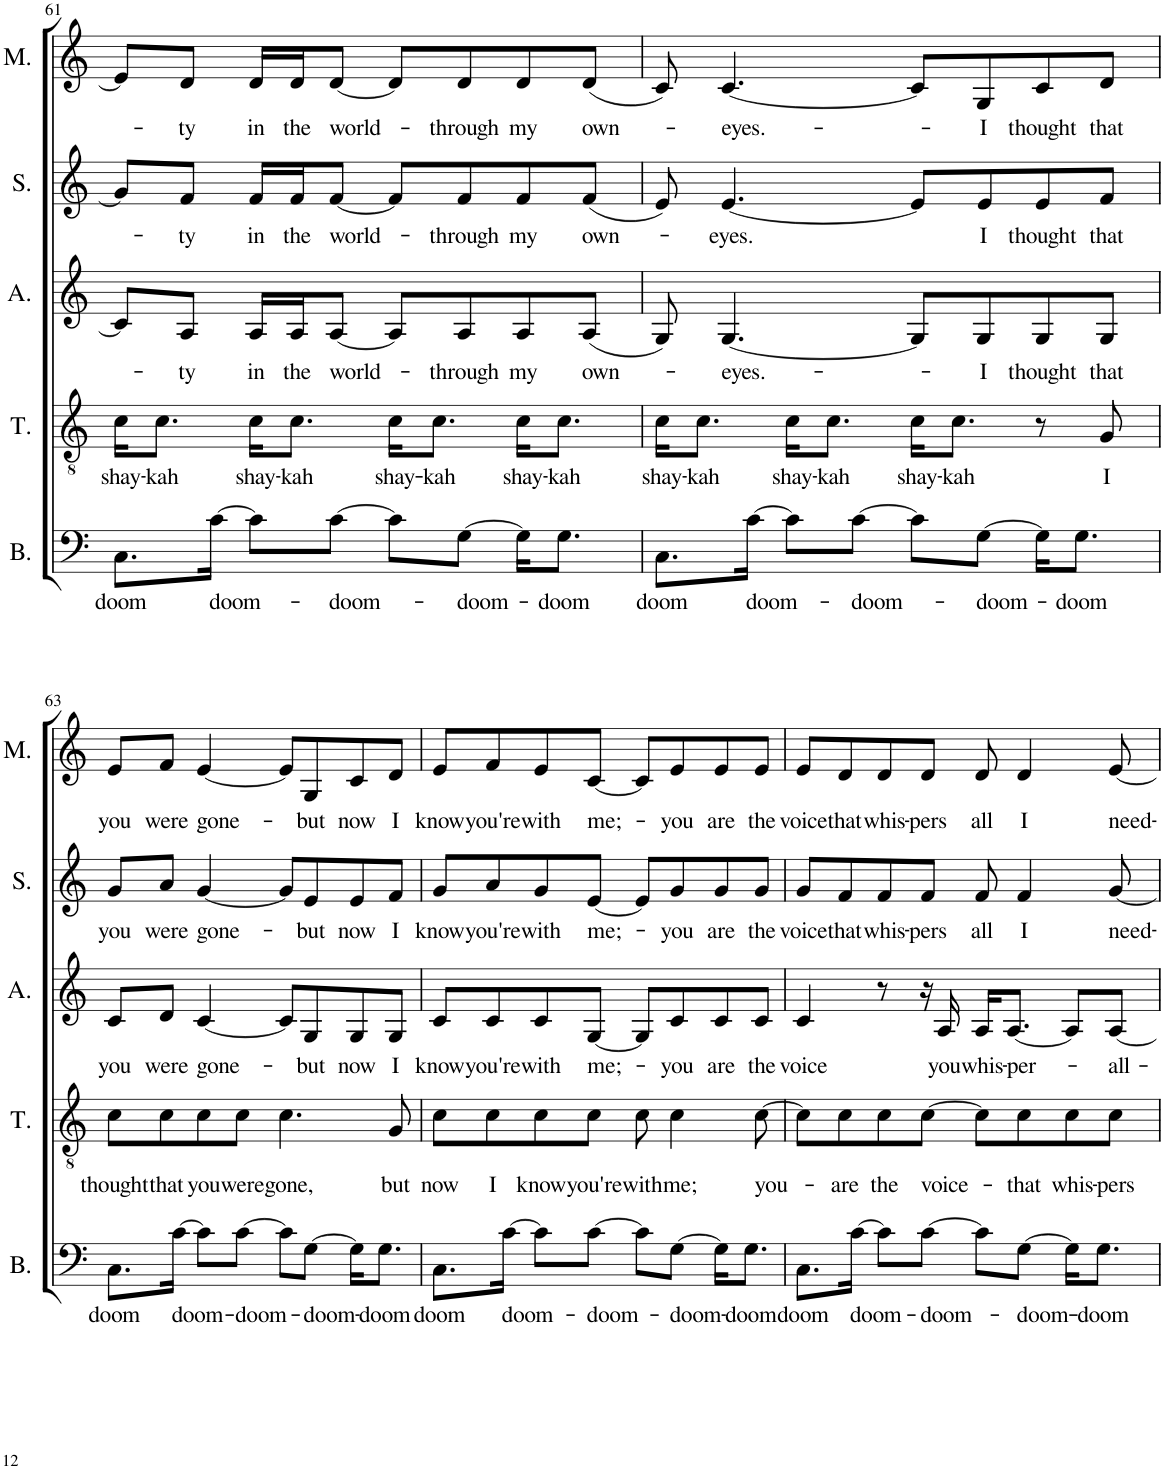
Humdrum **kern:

**kern	**text	**kern	**text	**kern	**text	**kern	**text	**kern	**text
*part5	*part5	*part4	*part4	*part3	*part3	*part2	*part2	*part1	*part1
*staff5	*staff5	*staff4	*staff4	*staff3	*staff3	*staff2	*staff2	*staff1	*staff1
*I"Bass	*	*I"Tenor	*	*I"Alto	*	*I"Soprano	*	*I"Melody	*
*I'B.	*	*I'T.	*	*I'A.	*	*I'S.	*	*I'M.	*
!!LO:PB:g=z
*clefF4	*	*clefGv2	*	*clefG2	*	*clefG2	*	*clefG2	*
*k[]	*	*k[]	*	*k[]	*	*k[]	*	*k[]	*
*M4/4	*	*M4/4	*	*M4/4	*	*M4/4	*	*M4/4	*
=61	=61	=61	=61	=61	=61	=61	=61	=61	=61
!	!LO:LY:b	!	!LO:LY:b	!	!	!	!	!	!
8.C\L	doom	16c\KL	shay-	8c/L]	.	8g/L]	.	8e/L]	.
!	!	!	!LO:LY:b	!	!	!	!	!	!
.	.	8.c\J	-kah	.	.	.	.	.	.
!	!	!	!	!	!LO:LY:b	!	!LO:LY:b	!	!LO:LY:b
.	.	.	.	8A/J	-ty	8f/J	-ty	8d/J	-ty
!	!LO:LY:b	!	!	!	!	!	!	!	!
[16c\Jk	doom-	.	.	.	.	.	.	.	.
!	!	!	!LO:LY:b	!	!LO:LY:b	!	!LO:LY:b	!	!LO:LY:b
8c\L]	.	16c\KL	shay-	16A/LL	in	16f/LL	in	16d/LL	in
!	!	!	!LO:LY:b	!	!LO:LY:b	!	!LO:LY:b	!	!LO:LY:b
.	.	8.c\J	-kah	16A/J	the	16f/J	the	16d/J	the
!	!LO:LY:b	!	!	!	!LO:LY:b	!	!LO:LY:b	!	!LO:LY:b
[8c\J	-doom-	.	.	[8A/J	world-	[8f/J	world-	[8d/J	world-
!	!	!	!LO:LY:b	!	!	!	!	!	!
8c\L]	.	16c\KL	shay-	8A/L]	.	8f/L]	.	8d/L]	.
!	!	!	!LO:LY:b	!	!	!	!	!	!
.	.	8.c\J	-kah	.	.	.	.	.	.
!	!LO:LY:b	!	!	!	!LO:LY:b	!	!LO:LY:b	!	!LO:LY:b
[8G\J	-doom-	.	.	8A/	-through	8f/	-through	8d/	-through
!	!	!	!LO:LY:b	!	!LO:LY:b	!	!LO:LY:b	!	!LO:LY:b
16G\KL]	.	16c\KL	shay-	8A/	my	8f/	my	8d/	my
!	!LO:LY:b	!	!LO:LY:b	!	!	!	!	!	!
8.G\J	-doom	8.c\J	-kah	.	.	.	.	.	.
!	!	!	!	!	!LO:LY:b	!	!LO:LY:b	!	!LO:LY:b
.	.	.	.	(8A/J	own-	(8f/J	own-	(8d/J	own-
=62	=62	=62	=62	=62	=62	=62	=62	=62	=62
!	!LO:LY:b	!	!LO:LY:b	!	!	!	!	!	!
8.C\L	doom	16c\KL	shay-	8G/)	.	8e/)	.	8c/)	.
!	!	!	!LO:LY:b	!	!	!	!	!	!
.	.	8.c\J	-kah	.	.	.	.	.	.
!	!	!	!	!	!LO:LY:b	!	!LO:LY:b	!	!LO:LY:b
.	.	.	.	[4.G/	-eyes.-	[4.e/	-eyes.	[4.c/	-eyes.-
!	!LO:LY:b	!	!	!	!	!	!	!	!
[16c\Jk	doom-	.	.	.	.	.	.	.	.
!	!	!	!LO:LY:b	!	!	!	!	!	!
8c\L]	.	16c\KL	shay-	.	.	.	.	.	.
!	!	!	!LO:LY:b	!	!	!	!	!	!
.	.	8.c\J	-kah	.	.	.	.	.	.
!	!LO:LY:b	!	!	!	!	!	!	!	!
[8c\J	-doom-	.	.	.	.	.	.	.	.
!	!	!	!LO:LY:b	!	!	!	!	!	!
8c\L]	.	16c\KL	shay-	8G/L]	.	8e/L]	.	8c/L]	.
!	!	!	!LO:LY:b	!	!	!	!	!	!
.	.	8.c\J	-kah	.	.	.	.	.	.
!	!LO:LY:b	!	!	!	!LO:LY:b	!	!LO:LY:b	!	!LO:LY:b
[8G\J	-doom-	.	.	8G/	-I	8e/	I	8G/	-I
!	!	!	!	!	!LO:LY:b	!	!LO:LY:b	!	!LO:LY:b
16G\KL]	.	8r	.	8G/	thought	8e/	thought	8c/	thought
!	!LO:LY:b	!	!	!	!	!	!	!	!
8.G\J	-doom	.	.	.	.	.	.	.	.
!	!	!	!LO:LY:b	!	!LO:LY:b	!	!LO:LY:b	!	!LO:LY:b
.	.	8G/	I	8G/J	that	8f/J	that	8d/J	that
!!LO:LB:g=z
=63	=63	=63	=63	=63	=63	=63	=63	=63	=63
!	!LO:LY:b	!	!LO:LY:b	!	!LO:LY:b	!	!LO:LY:b	!	!LO:LY:b
8.C\L	doom	8c\L	thought	8c/L	you	8g/L	you	8e/L	you
!	!	!	!LO:LY:b	!	!LO:LY:b	!	!LO:LY:b	!	!LO:LY:b
.	.	8c\	that	8d/J	were	8a/J	were	8f/J	were
!	!LO:LY:b	!	!	!	!	!	!	!	!
[16c\Jk	doom-	.	.	.	.	.	.	.	.
!	!	!	!LO:LY:b	!	!LO:LY:b	!	!LO:LY:b	!	!LO:LY:b
8c\L]	.	8c\	you	[4c/	gone-	[4g/	gone-	[4e/	gone-
!	!LO:LY:b	!	!LO:LY:b	!	!	!	!	!	!
[8c\J	-doom-	8c\J	were	.	.	.	.	.	.
!	!	!	!LO:LY:b	!	!	!	!	!	!
8c\L]	.	4.c\	gone,	8c/L]	.	8g/L]	.	8e/L]	.
!	!LO:LY:b	!	!	!	!LO:LY:b	!	!LO:LY:b	!	!LO:LY:b
[8G\J	-doom-	.	.	8G/	-but	8e/	-but	8G/	-but
!	!	!	!	!	!LO:LY:b	!	!LO:LY:b	!	!LO:LY:b
16G\KL]	.	.	.	8G/	now	8e/	now	8c/	now
!	!LO:LY:b	!	!	!	!	!	!	!	!
8.G\J	-doom	.	.	.	.	.	.	.	.
!	!	!	!LO:LY:b	!	!LO:LY:b	!	!LO:LY:b	!	!LO:LY:b
.	.	8G/	but	8G/J	I	8f/J	I	8d/J	I
=64	=64	=64	=64	=64	=64	=64	=64	=64	=64
!	!LO:LY:b	!	!LO:LY:b	!	!LO:LY:b	!	!LO:LY:b	!	!LO:LY:b
8.C\L	doom	8c\L	now	8c/L	know	8g/L	know	8e/L	know
!	!	!	!LO:LY:b	!	!LO:LY:b	!	!LO:LY:b	!	!LO:LY:b
.	.	8c\	I	8c/	you're	8a/	you're	8f/	you're
!	!LO:LY:b	!	!	!	!	!	!	!	!
[16c\Jk	doom-	.	.	.	.	.	.	.	.
!	!	!	!LO:LY:b	!	!LO:LY:b	!	!LO:LY:b	!	!LO:LY:b
8c\L]	.	8c\	know	8c/	with	8g/	with	8e/	with
!	!LO:LY:b	!	!LO:LY:b	!	!LO:LY:b	!	!LO:LY:b	!	!LO:LY:b
[8c\J	-doom-	8c\J	you're	[8G/J	me;-	[8e/J	me;-	[8c/J	me;-
!	!	!	!LO:LY:b	!	!	!	!	!	!
8c\L]	.	8c\	with	8G/L]	.	8e/L]	.	8c/L]	.
!	!LO:LY:b	!	!LO:LY:b	!	!LO:LY:b	!	!LO:LY:b	!	!LO:LY:b
[8G\J	-doom-	4c\	me;	8c/	-you	8g/	-you	8e/	-you
!	!	!	!	!	!LO:LY:b	!	!LO:LY:b	!	!LO:LY:b
16G\KL]	.	.	.	8c/	are	8g/	are	8e/	are
!	!LO:LY:b	!	!	!	!	!	!	!	!
8.G\J	-doom	.	.	.	.	.	.	.	.
!	!	!	!LO:LY:b	!	!LO:LY:b	!	!LO:LY:b	!	!LO:LY:b
.	.	[8c\	you-	8c/J	the	8g/J	the	8e/J	the
=65	=65	=65	=65	=65	=65	=65	=65	=65	=65
!	!LO:LY:b	!	!	!	!LO:LY:b	!	!LO:LY:b	!	!LO:LY:b
8.C\L	doom	8c\L]	.	4c/	voice	8g/L	voice	8e/L	voice
!	!	!	!LO:LY:b	!	!	!	!LO:LY:b	!	!LO:LY:b
.	.	8c\	-are	.	.	8f/	that	8d/	that
!	!LO:LY:b	!	!	!	!	!	!	!	!
[16c\Jk	doom-	.	.	.	.	.	.	.	.
!	!	!	!LO:LY:b	!	!	!	!LO:LY:b	!	!LO:LY:b
8c\L]	.	8c\	the	8r	.	8f/	whis-	8d/	whis-
!	!LO:LY:b	!	!LO:LY:b	!	!	!	!LO:LY:b	!	!LO:LY:b
[8c\J	-doom-	[8c\J	voice-	16r	.	8f/J	-pers	8d/J	-pers
!	!	!	!	!	!LO:LY:b	!	!	!	!
.	.	.	.	16A/	you	.	.	.	.
!	!	!	!	!	!LO:LY:b	!	!LO:LY:b	!	!LO:LY:b
8c\L]	.	8c\L]	.	16A/KL	whis-	8f/	all	8d/	all
!	!	!	!	!	!LO:LY:b	!	!	!	!
.	.	.	.	[8.A/J	-per-	.	.	.	.
!	!LO:LY:b	!	!LO:LY:b	!	!	!	!LO:LY:b	!	!LO:LY:b
[8G\J	-doom-	8c\	-that	.	.	4f/	I	4d/	I
!	!	!	!LO:LY:b	!	!	!	!	!	!
16G\KL]	.	8c\	whis-	8A/L]	.	.	.	.	.
!	!LO:LY:b	!	!	!	!	!	!	!	!
8.G\J	-doom	.	.	.	.	.	.	.	.
!	!	!	!LO:LY:b	!	!LO:LY:b	!	!LO:LY:b	!	!LO:LY:b
.	.	8c\J	-pers	[8A/J	-all-	[8g/	need-	[8e/	need-
=	=	=	=	=	=	=	=	=	=
*-	*-	*-	*-	*-	*-	*-	*-	*-	*-
